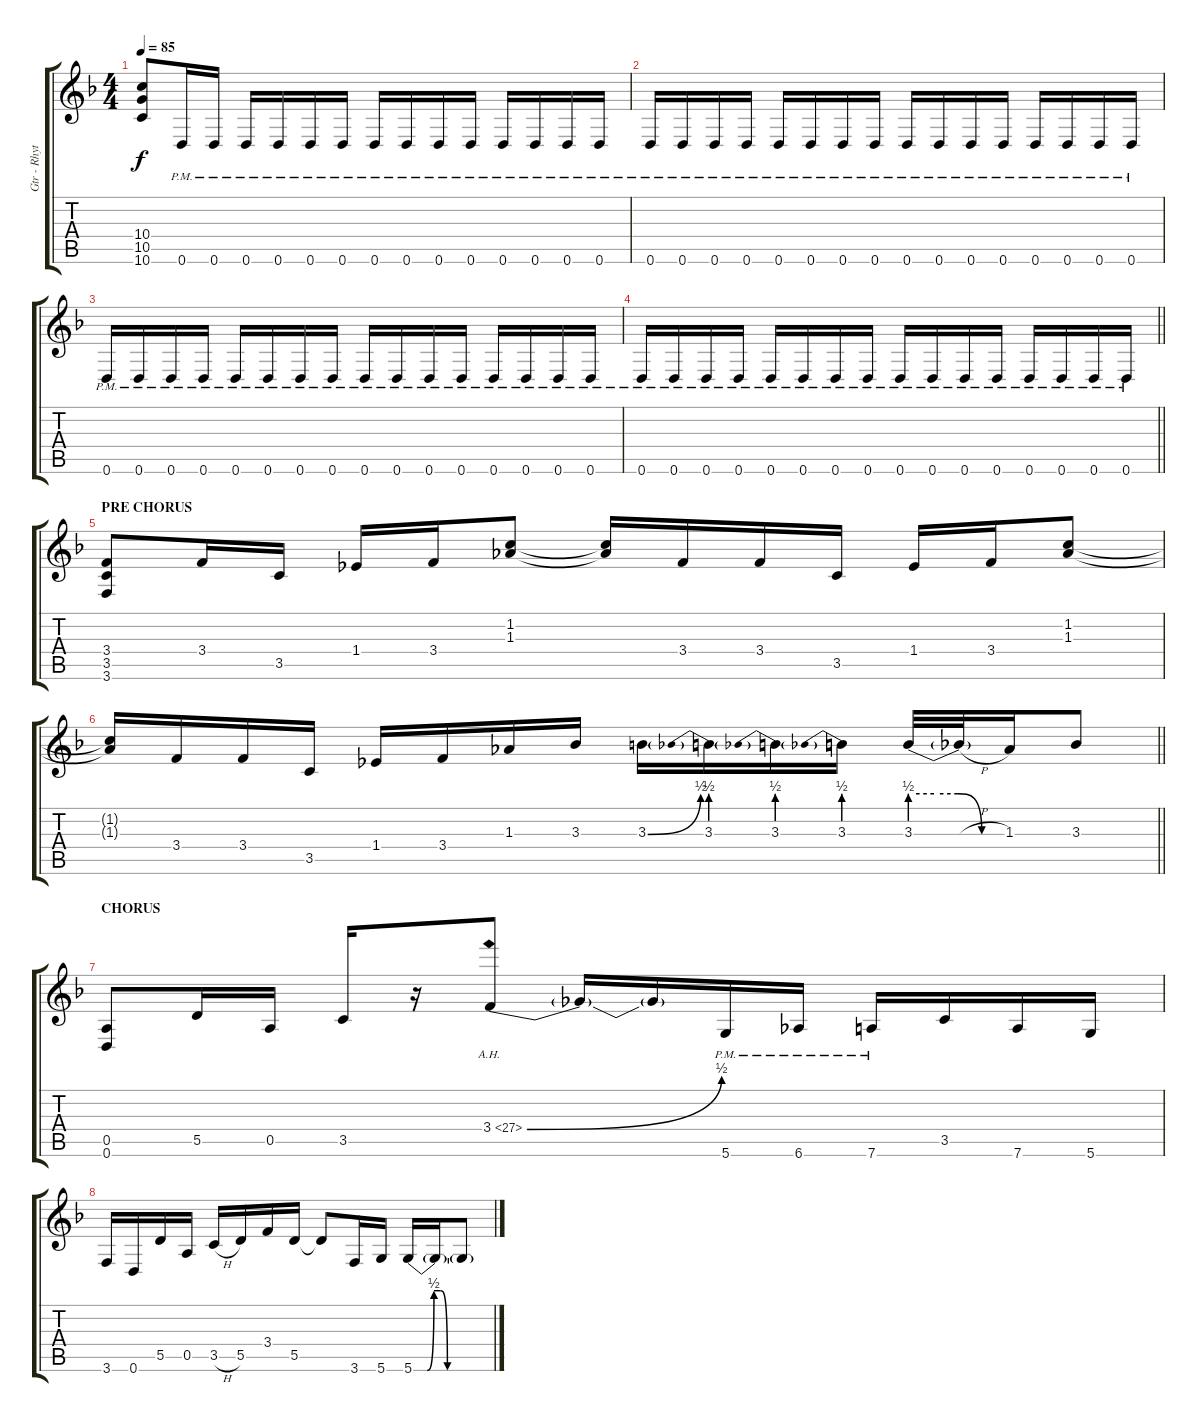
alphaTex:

\track ("Gtr - Rhythm 2" "Gtr - Rhyt") {instrument overdrivenguitar}
\staff {score tabs}
\tuning (E4 B3 G3 D3 A2 D2) {hide}
\ts (4 4)
\tempo 85
\clef g2
\ks dminor
(10.4{t} 10.5{t} 10.6{t}).8{dy f} 0.6{pm}.16 0.6{pm}.16 0.6{pm}.16 0.6{pm}.16 0.6{pm}.16 0.6{pm}.16 0.6{pm}.16 0.6{pm}.16 0.6{pm}.16 0.6{pm}.16 0.6{pm}.16 0.6{pm}.16 0.6{pm}.16 0.6{pm}.16 |
0.6{pm}.16 0.6{pm}.16 0.6{pm}.16 0.6{pm}.16 0.6{pm}.16 0.6{pm}.16 0.6{pm}.16 0.6{pm}.16 0.6{pm}.16 0.6{pm}.16 0.6{pm}.16 0.6{pm}.16 0.6{pm}.16 0.6{pm}.16 0.6{pm}.16 0.6{pm}.16 |
0.6{pm}.16 0.6{pm}.16 0.6{pm}.16 0.6{pm}.16 0.6{pm}.16 0.6{pm}.16 0.6{pm}.16 0.6{pm}.16 0.6{pm}.16 0.6{pm}.16 0.6{pm}.16 0.6{pm}.16 0.6{pm}.16 0.6{pm}.16 0.6{pm}.16 0.6{pm}.16 |
\barLineRight lightlight
0.6{pm}.16 0.6{pm}.16 0.6{pm}.16 0.6{pm}.16 0.6{pm}.16 0.6{pm}.16 0.6{pm}.16 0.6{pm}.16 0.6{pm}.16 0.6{pm}.16 0.6{pm}.16 0.6{pm}.16 0.6{pm}.16 0.6{pm}.16 0.6{pm}.16 0.6{pm}.16 |
\section ("" "PRE CHORUS")
(3.4 3.5 3.6).8 3.4.16 3.5.16 1.4.16 3.4.16 (1.2 1.3).8 (1.2{t} 1.3{t}).16 3.4.16 3.4.16 3.5.16 1.4.16 3.4.16 (1.2 1.3).8 |
\barLineRight lightlight
(1.2{t} 1.3{t}).16 3.4.16 3.4.16 3.5.16 1.4.16 3.4.16 1.3.16 3.3.16 3.3{be (bend 0 0 60 2)}.16 3.3{be (prebend 0 2 60 2)}.16 3.3{be (prebend 0 2 60 2)}.16 3.3{be (prebend 0 2 60 2)}.16 3.3{be (custom 0 2 15 2 30 2 45 0 60 0)}.32 3.3{h t}.32 1.3.16 3.3.8 |
\section ("" "CHORUS")
(0.5 0.6).8 5.5.16 0.5.16 3.5.16 r.16 3.4{be (bend 0 0 60 2) ah 24}.8 3.4{t}.16 3.4{t}.16 5.6{pm}.16 6.6{pm}.16 7.6{pm}.16 3.5.16 7.6.16 5.6.16 |
3.6.16 0.6.16 5.5.16 0.5.16 3.5{h}.16 5.5.16 3.4.16 5.5.16 5.5{t}.8 3.6.16 5.6.16 5.6{be (custom 0 0 5 0 10 0 15 2 20 2 25 0 60 0)}.16 5.6{t}.16 5.6{t}.8
